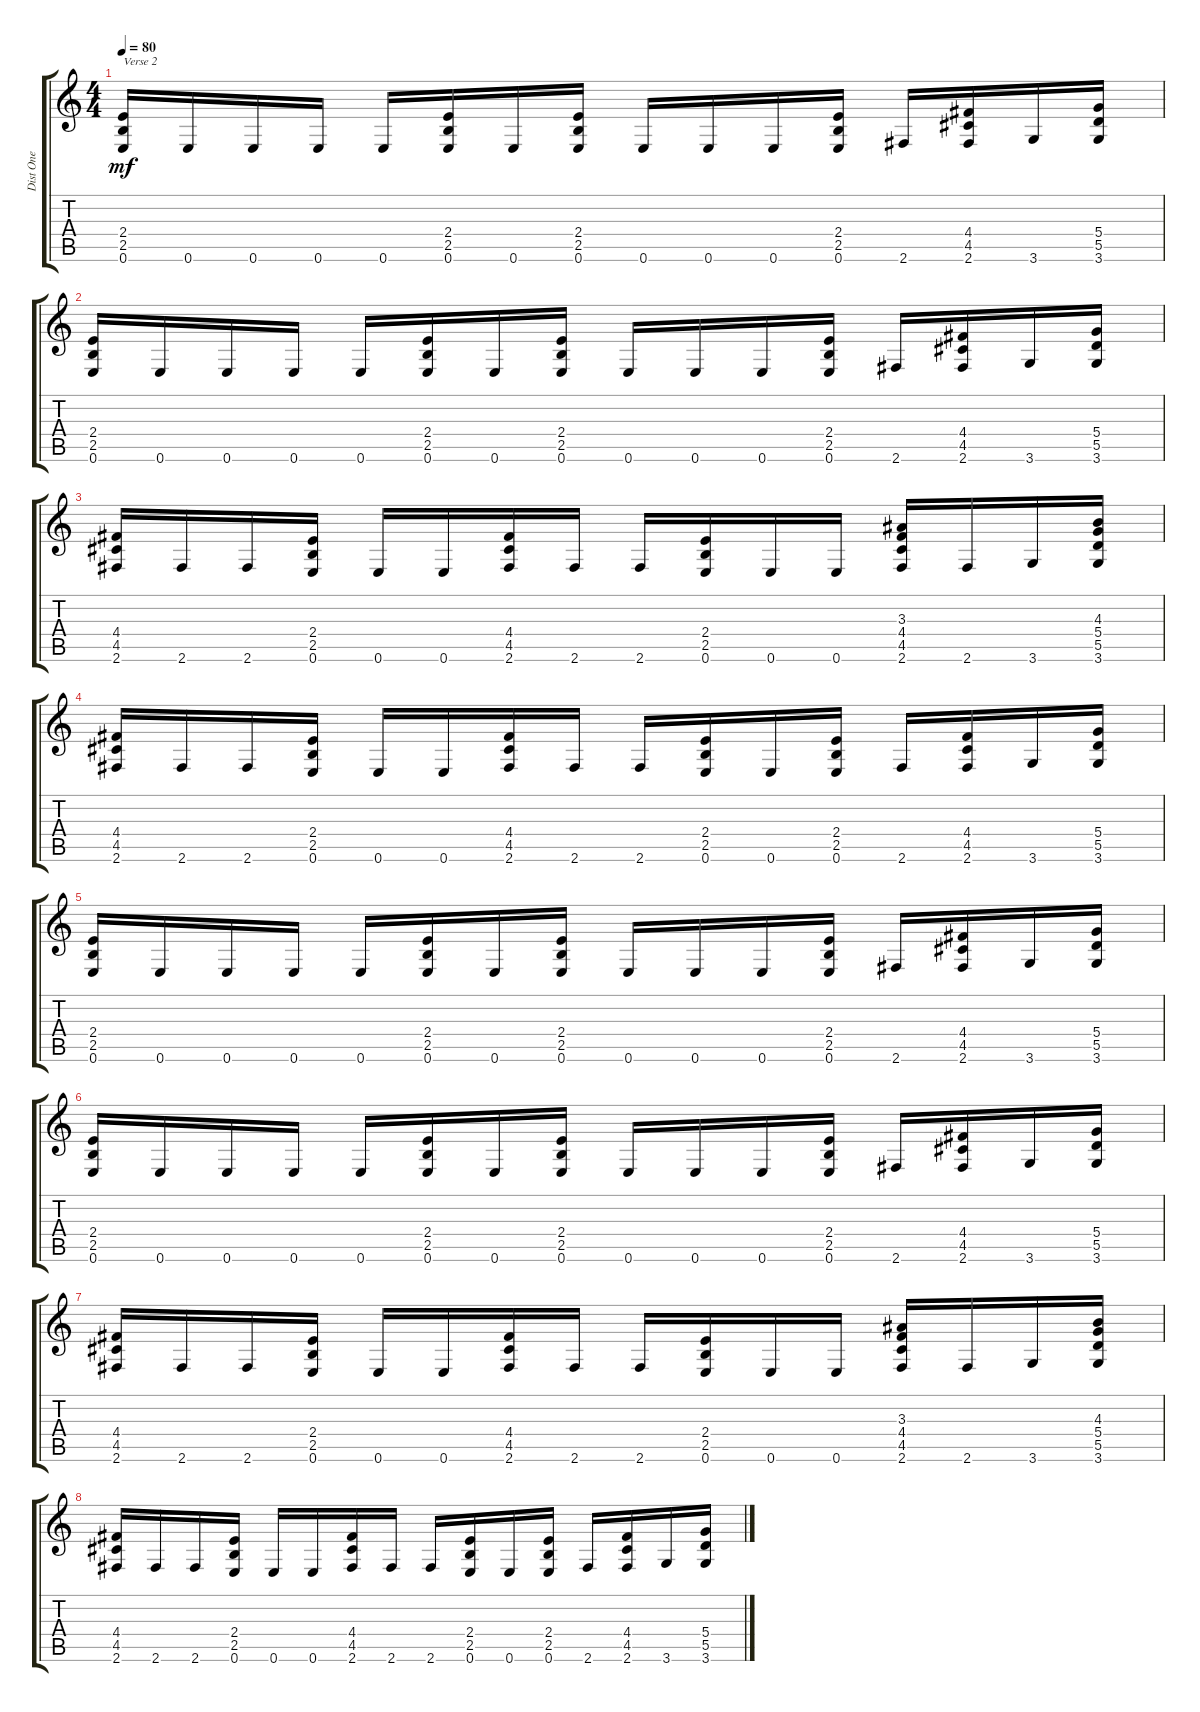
\track ("Dist One" "Dist One") {instrument overdrivenguitar}
\staff {score tabs}
\tuning (E4 B3 G3 D3 A2 E2) {hide}
\ts (4 4)
\tempo 80
\clef g2
\ks c
(2.4 2.5 0.6).16{txt "Verse 2" dy mf} 0.6.16 0.6.16 0.6.16 0.6.16 (2.4 2.5 0.6).16 0.6.16 (2.4 2.5 0.6).16 0.6.16 0.6.16 0.6.16 (2.4 2.5 0.6).16 2.6.16 (4.4 4.5 2.6).16 3.6.16 (5.4 5.5 3.6).16 |
(2.4 2.5 0.6).16 0.6.16 0.6.16 0.6.16 0.6.16 (2.4 2.5 0.6).16 0.6.16 (2.4 2.5 0.6).16 0.6.16 0.6.16 0.6.16 (2.4 2.5 0.6).16 2.6.16 (4.4 4.5 2.6).16 3.6.16 (5.4 5.5 3.6).16 |
(4.4 4.5 2.6).16 2.6.16 2.6.16 (2.4 2.5 0.6).16 0.6.16 0.6.16 (4.4 4.5 2.6).16 2.6.16 2.6.16 (2.4 2.5 0.6).16 0.6.16 0.6.16 (3.3 4.4 4.5 2.6).16 2.6.16 3.6.16 (4.3 5.4 5.5 3.6).16 |
(4.4 4.5 2.6).16 2.6.16 2.6.16 (2.4 2.5 0.6).16 0.6.16 0.6.16 (4.4 4.5 2.6).16 2.6.16 2.6.16 (2.4 2.5 0.6).16 0.6.16 (2.4 2.5 0.6).16 2.6.16 (4.4 4.5 2.6).16 3.6.16 (5.4 5.5 3.6).16 |
(2.4 2.5 0.6).16 0.6.16 0.6.16 0.6.16 0.6.16 (2.4 2.5 0.6).16 0.6.16 (2.4 2.5 0.6).16 0.6.16 0.6.16 0.6.16 (2.4 2.5 0.6).16 2.6.16 (4.4 4.5 2.6).16 3.6.16 (5.4 5.5 3.6).16 |
(2.4 2.5 0.6).16 0.6.16 0.6.16 0.6.16 0.6.16 (2.4 2.5 0.6).16 0.6.16 (2.4 2.5 0.6).16 0.6.16 0.6.16 0.6.16 (2.4 2.5 0.6).16 2.6.16 (4.4 4.5 2.6).16 3.6.16 (5.4 5.5 3.6).16 |
(4.4 4.5 2.6).16 2.6.16 2.6.16 (2.4 2.5 0.6).16 0.6.16 0.6.16 (4.4 4.5 2.6).16 2.6.16 2.6.16 (2.4 2.5 0.6).16 0.6.16 0.6.16 (3.3 4.4 4.5 2.6).16 2.6.16 3.6.16 (4.3 5.4 5.5 3.6).16 |
(4.4 4.5 2.6).16 2.6.16 2.6.16 (2.4 2.5 0.6).16 0.6.16 0.6.16 (4.4 4.5 2.6).16 2.6.16 2.6.16 (2.4 2.5 0.6).16 0.6.16 (2.4 2.5 0.6).16 2.6.16 (4.4 4.5 2.6).16 3.6.16 (5.4 5.5 3.6).16
